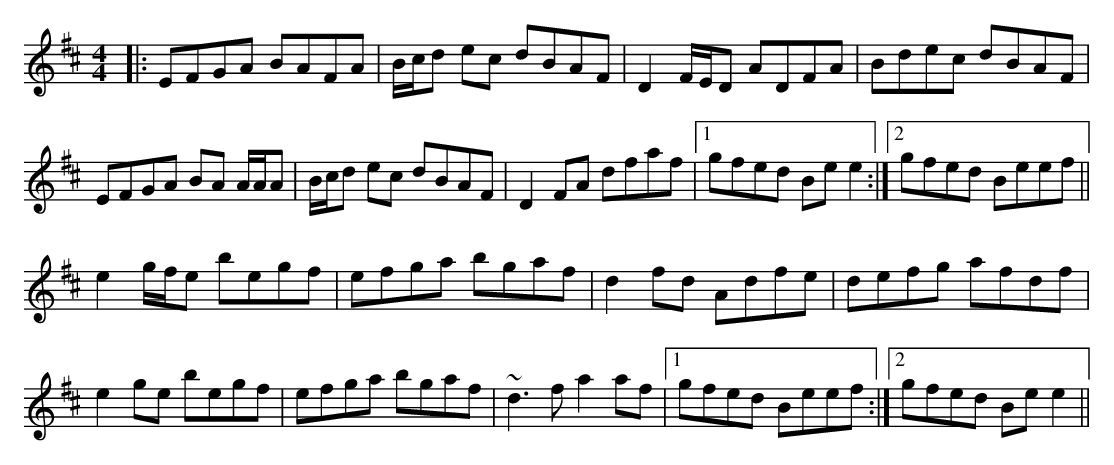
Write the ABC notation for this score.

X:1
M:4/4
K:Edor
|:EFGA BAFA|B/c/d ec dBAF|D2 F/E/D ADFA|Bdec dBAF|
EFGA BA A/A/A|B/c/d ec dBAF|D2 FA dfaf|1 gfed Be e2:|2 gfed Beef||
e2 g/f/e begf|efga bgaf|d2 fd Adfe|defg afdf|
e2 ge begf|efga bgaf|~d3f a2 af|1 gfed Beef:|2 gfed Be e2||
